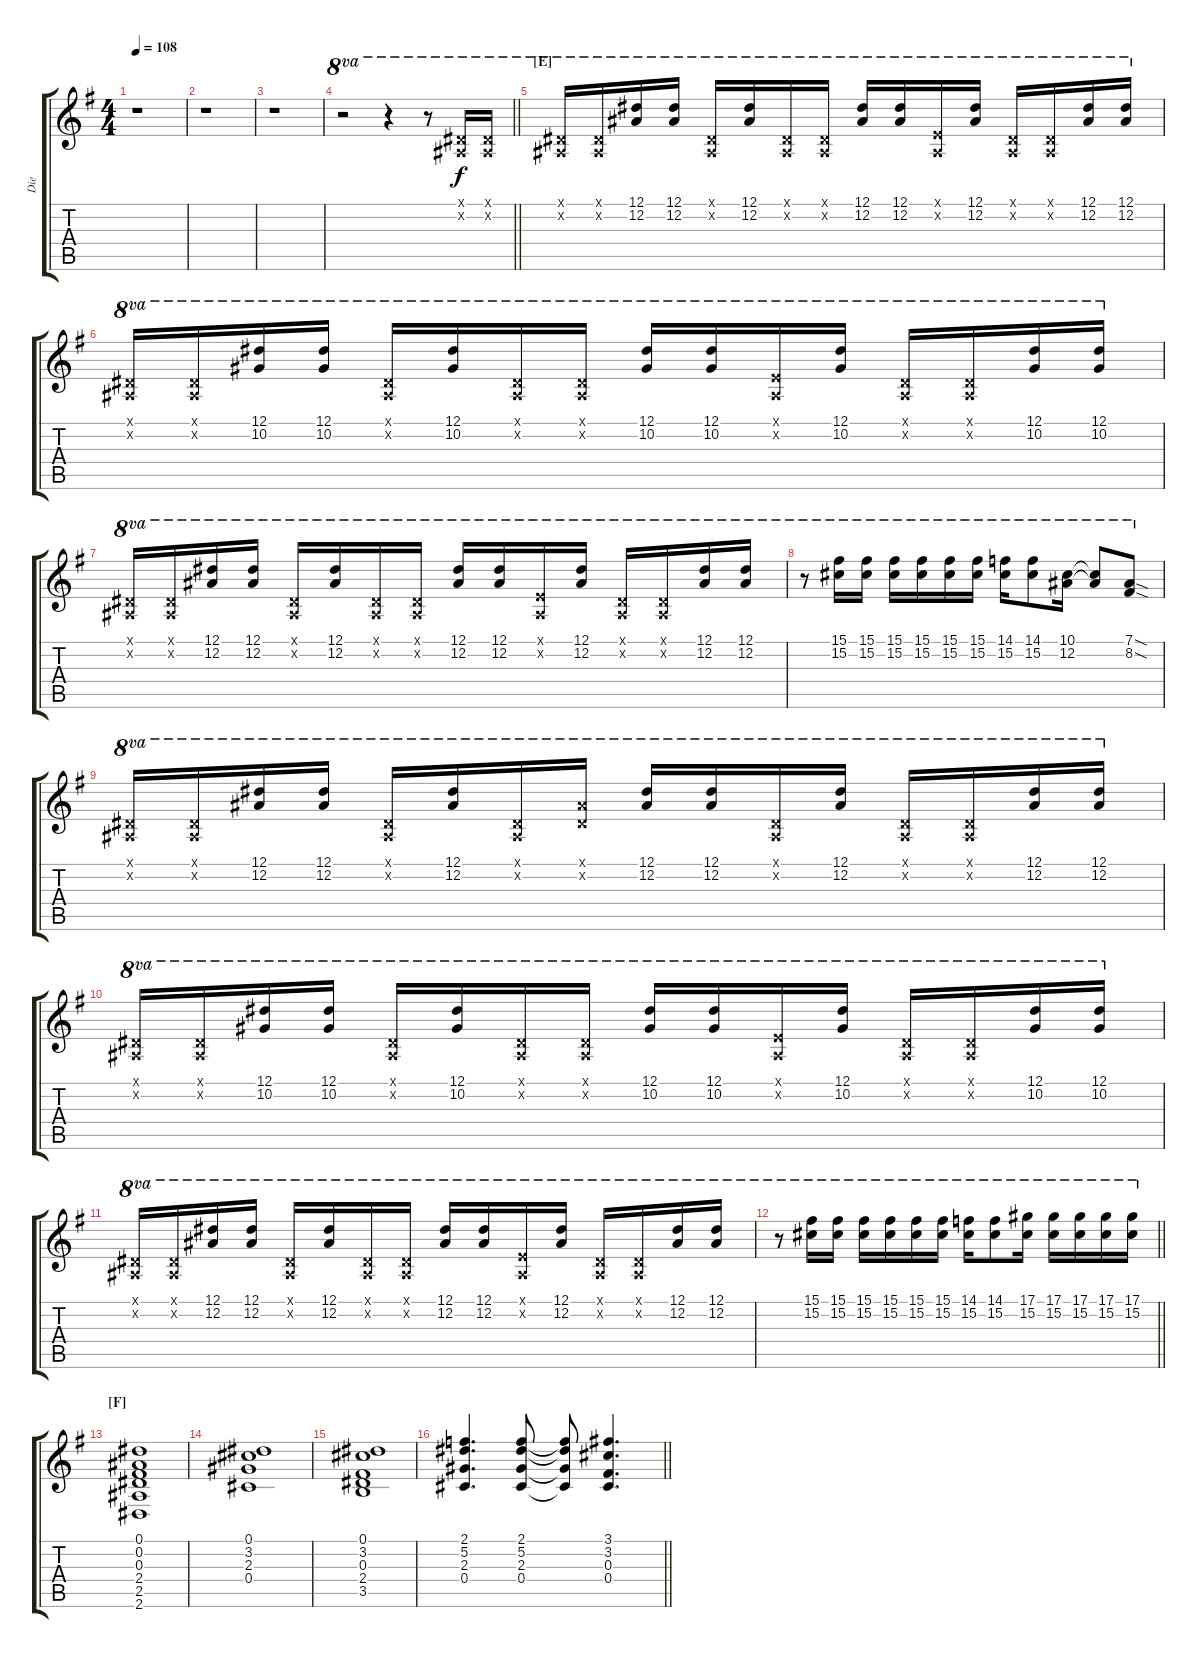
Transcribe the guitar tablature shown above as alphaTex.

\track ("Die" "Die") {instrument overdrivenguitar}
\staff {score tabs}
\tuning (Eb4 Bb3 Gb3 Db3 Ab2 Db2) {hide}
\ts (4 4)
\tempo 108
\clef g2
\ks g
r.1{dy f} |
r.1 |
r.1 |
\barLineRight lightlight
r.2{ot 8va} r.4{ot 8va} r.8{ot 8va} (0.1{x} 0.2{x}).16{ot 8va} (0.1{x} 0.2{x}).16{ot 8va} |
\section ("" "[E]")
(0.1{x} 0.2{x}).16{ot 8va} (0.1{x} 0.2{x}).16{ot 8va} (12.1 12.2).16{ot 8va} (12.1 12.2).16{ot 8va} (0.1{x} 0.2{x}).16{ot 8va} (12.1 12.2).16{ot 8va} (0.1{x} 0.2{x}).16{ot 8va} (0.1{x} 0.2{x}).16{ot 8va} (12.1 12.2).16{ot 8va} (12.1 12.2).16{ot 8va} (1.1{x} 0.2{x}).16{ot 8va} (12.1 12.2).16{ot 8va} (0.1{x} 0.2{x}).16{ot 8va} (0.1{x} 0.2{x}).16{ot 8va} (12.1 12.2).16{ot 8va} (12.1 12.2).16{ot 8va} |
(0.1{x} 0.2{x}).16{ot 8va} (0.1{x} 0.2{x}).16{ot 8va} (12.1 10.2).16{ot 8va} (12.1 10.2).16{ot 8va} (0.1{x} 0.2{x}).16{ot 8va} (12.1 10.2).16{ot 8va} (0.1{x} 0.2{x}).16{ot 8va} (0.1{x} 0.2{x}).16{ot 8va} (12.1 10.2).16{ot 8va} (12.1 10.2).16{ot 8va} (1.1{x} 0.2{x}).16{ot 8va} (12.1 10.2).16{ot 8va} (0.1{x} 0.2{x}).16{ot 8va} (0.1{x} 0.2{x}).16{ot 8va} (12.1 10.2).16{ot 8va} (12.1 10.2).16{ot 8va} |
(0.1{x} 0.2{x}).16{ot 8va} (0.1{x} 0.2{x}).16{ot 8va} (12.1 12.2).16{ot 8va} (12.1 12.2).16{ot 8va} (0.1{x} 0.2{x}).16{ot 8va} (12.1 12.2).16{ot 8va} (0.1{x} 0.2{x}).16{ot 8va} (0.1{x} 0.2{x}).16{ot 8va} (12.1 12.2).16{ot 8va} (12.1 12.2).16{ot 8va} (1.1{x} 0.2{x}).16{ot 8va} (12.1 12.2).16{ot 8va} (0.1{x} 0.2{x}).16{ot 8va} (0.1{x} 0.2{x}).16{ot 8va} (12.1 12.2).16{ot 8va} (12.1 12.2).16{ot 8va} |
r.8{ot 8va} (15.1 15.2).16{ot 8va} (15.1 15.2).16{ot 8va} (15.1 15.2).16{ot 8va} (15.1 15.2).16{ot 8va} (15.1 15.2).16{ot 8va} (15.1 15.2).16{ot 8va} (14.1 15.2).16{ot 8va} (14.1 15.2).8{ot 8va} (10.1 12.2).16{ot 8va} (10.1{t} 12.2{t}).8{ot 8va} (7.1{sod} 8.2{sod}).8{ot 8va} |
(0.1{x} 0.2{x}).16{ot 8va} (0.1{x} 0.2{x}).16{ot 8va} (12.1 12.2).16{ot 8va} (12.1 12.2).16{ot 8va} (0.1{x} 0.2{x}).16{ot 8va} (12.1 12.2).16{ot 8va} (0.1{x} 0.2{x}).16{ot 8va} (0.1{x} 12.2{x}).16{ot 8va} (12.1 12.2).16{ot 8va} (12.1 12.2).16{ot 8va} (0.1{x} 0.2{x}).16{ot 8va} (12.1 12.2).16{ot 8va} (0.1{x} 0.2{x}).16{ot 8va} (0.1{x} 0.2{x}).16{ot 8va} (12.1 12.2).16{ot 8va} (12.1 12.2).16{ot 8va} |
(0.1{x} 0.2{x}).16{ot 8va} (0.1{x} 0.2{x}).16{ot 8va} (12.1 10.2).16{ot 8va} (12.1 10.2).16{ot 8va} (0.1{x} 0.2{x}).16{ot 8va} (12.1 10.2).16{ot 8va} (0.1{x} 0.2{x}).16{ot 8va} (0.1{x} 0.2{x}).16{ot 8va} (12.1 10.2).16{ot 8va} (12.1 10.2).16{ot 8va} (1.1{x} 0.2{x}).16{ot 8va} (12.1 10.2).16{ot 8va} (0.1{x} 0.2{x}).16{ot 8va} (0.1{x} 0.2{x}).16{ot 8va} (12.1 10.2).16{ot 8va} (12.1 10.2).16{ot 8va} |
(0.1{x} 0.2{x}).16{ot 8va} (0.1{x} 0.2{x}).16{ot 8va} (12.1 12.2).16{ot 8va} (12.1 12.2).16{ot 8va} (0.1{x} 0.2{x}).16{ot 8va} (12.1 12.2).16{ot 8va} (0.1{x} 0.2{x}).16{ot 8va} (0.1{x} 0.2{x}).16{ot 8va} (12.1 12.2).16{ot 8va} (12.1 12.2).16{ot 8va} (1.1{x} 0.2{x}).16{ot 8va} (12.1 12.2).16{ot 8va} (0.1{x} 0.2{x}).16{ot 8va} (0.1{x} 0.2{x}).16{ot 8va} (12.1 12.2).16{ot 8va} (12.1 12.2).16{ot 8va} |
\barLineRight lightlight
r.8{ot 8va} (15.1 15.2).16{ot 8va} (15.1 15.2).16{ot 8va} (15.1 15.2).16{ot 8va} (15.1 15.2).16{ot 8va} (15.1 15.2).16{ot 8va} (15.1 15.2).16{ot 8va} (14.1 15.2).16{ot 8va} (14.1 15.2).8{ot 8va} (17.1 15.2).16{ot 8va} (17.1 15.2).16{ot 8va} (17.1 15.2).16{ot 8va} (17.1 15.2).16{ot 8va} (17.1 15.2).16{ot 8va} |
\section ("" "[F]")
(0.1 0.2 0.3 2.4 2.5 2.6).1 |
(0.1 3.2 2.3 0.4).1 |
(0.1 3.2 0.3 2.4 3.5).1 |
\barLineRight lightlight
(2.1 5.2 2.3 0.4).4{d} (2.1 5.2 2.3 0.4).8 (2.1{t} 5.2{t} 2.3{t} 0.4{t}).8 (3.1 3.2 0.3 0.4).4{d}
